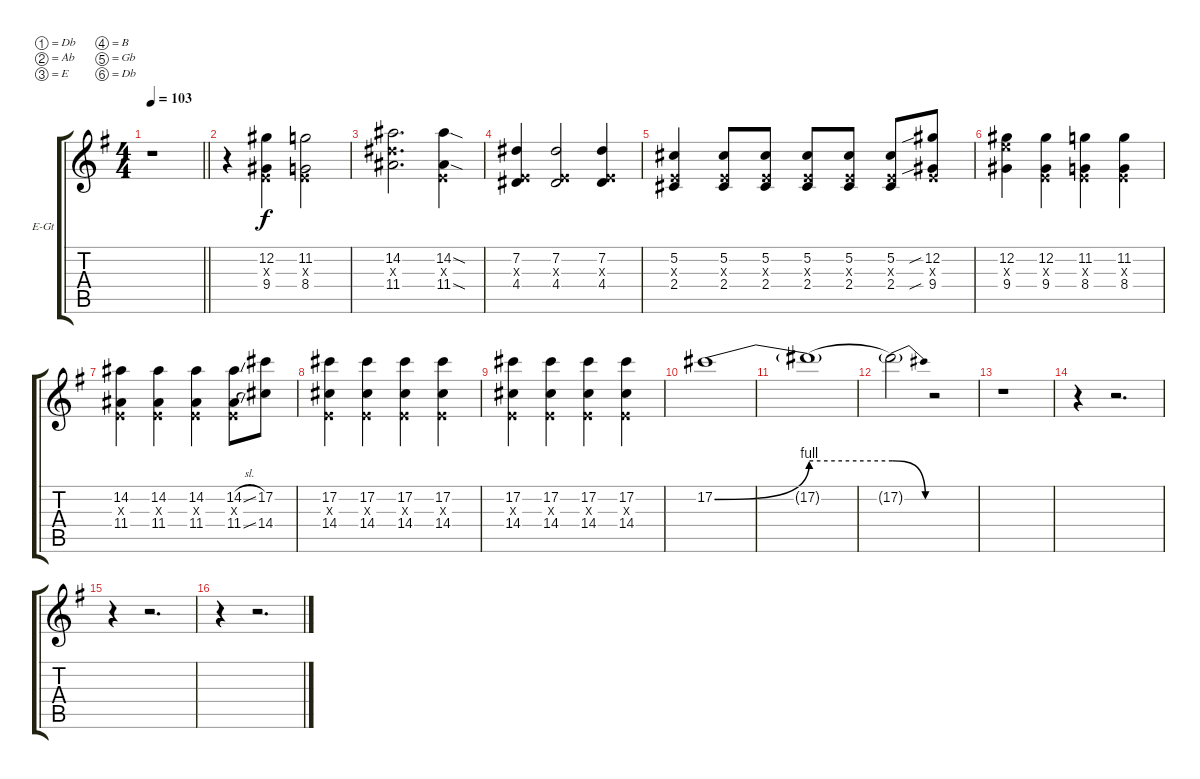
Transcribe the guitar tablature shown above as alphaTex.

\bracketExtendMode groupsimilarinstruments
\firstSystemTrackNameOrientation horizontal
\otherSystemsTrackNameOrientation horizontal
\track ("Electric Guitar 2" "E-Gt") {instrument distortionguitar}
\staff {score tabs}
\tuning (Db4 Ab3 E3 B2 Gb2 Db2)
\ts (4 4)
\tempo 103
\clef g2
\barLineRight lightlight
\ks eminor
r.1{dy f} |
r.4 (12.2 0.3{x} 9.4).4 (11.2 0.3{x} 8.4).2 |
(14.2 11.3{x} 11.4).2{d} (14.2{sod} 0.3{x} 11.4{sod}).4 |
(7.2 0.3{x} 4.4).4 (7.2 0.3{x} 4.4).2 (7.2 0.3{x} 4.4).4 |
(5.2 0.3{x} 2.4).4 (5.2 0.3{x} 2.4).8 (5.2 0.3{x} 2.4).8 (5.2 0.3{x} 2.4).8 (5.2 0.3{x} 2.4).8 (5.2 0.3{x} 2.4).8 (12.2{sib} 0.3{x} 9.4{sib}).8 |
(12.2 12.3{x} 9.4).4 (12.2 0.3{x} 9.4).4 (11.2 0.3{x} 8.4).4 (11.2 0.3{x} 8.4).4 |
(14.2 0.3{x} 11.4).4 (14.2 0.3{x} 11.4).4 (14.2 0.3{x} 11.4).4 (14.2{sl} 0.3{x} 11.4{sl}).8 (17.2 14.4).8 |
(17.2 0.3{x} 14.4).4 (17.2 0.3{x} 14.4).4 (17.2 0.3{x} 14.4).4 (17.2 0.3{x} 14.4).4 |
(17.2 0.3{x} 14.4).4 (17.2 0.3{x} 14.4).4 (17.2 0.3{x} 14.4).4 (17.2 0.3{x} 14.4).4 |
17.2{be (bend 0 0 60 4)}.1 |
17.2{be (hold 0 4 60 4) t}.1 |
17.2{be (release 0 4 60 0) t}.2 r.2 |
r.1 |
r.4 r.2{d} |
r.4 r.2{d} |
r.4 r.2{d}
